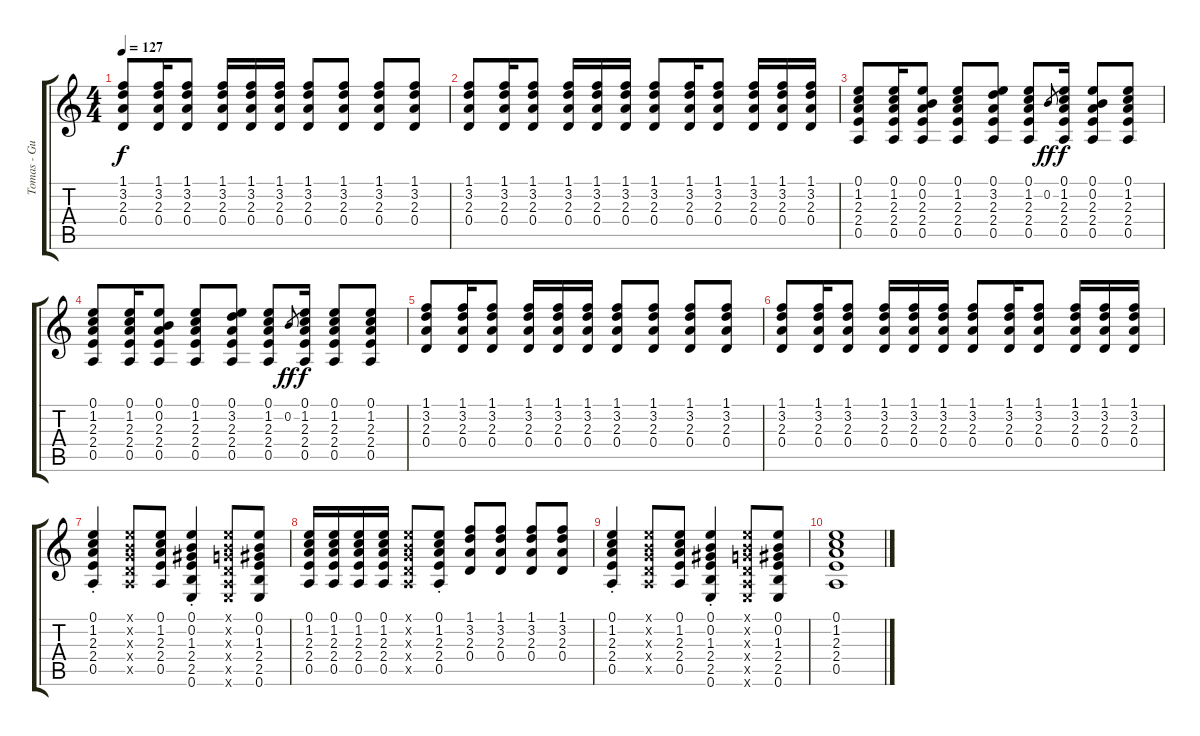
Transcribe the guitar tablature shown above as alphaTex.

\track ("Tomas - Guitar" "Tomas - Gu") {instrument acousticguitarnylon}
\staff {score tabs}
\tuning (E4 B3 G3 D3 A2 E2) {hide}
\ts (4 4)
\tempo 127
\clef g2
\ks c
(1.1 3.2 2.3 0.4).8{dy f} (1.1 3.2 2.3 0.4).16 (1.1 3.2 2.3 0.4).8 (1.1 3.2 2.3 0.4).16 (1.1 3.2 2.3 0.4).16 (1.1 3.2 2.3 0.4).16 (1.1 3.2 2.3 0.4).8 (1.1 3.2 2.3 0.4).8 (1.1 3.2 2.3 0.4).8 (1.1 3.2 2.3 0.4).8 |
(1.1 3.2 2.3 0.4).8 (1.1 3.2 2.3 0.4).16 (1.1 3.2 2.3 0.4).8 (1.1 3.2 2.3 0.4).16 (1.1 3.2 2.3 0.4).16 (1.1 3.2 2.3 0.4).16 (1.1 3.2 2.3 0.4).8 (1.1 3.2 2.3 0.4).16 (1.1 3.2 2.3 0.4).8 (1.1 3.2 2.3 0.4).16 (1.1 3.2 2.3 0.4).16 (1.1 3.2 2.3 0.4).16 |
(0.1 1.2 2.3 2.4 0.5).8 (0.1 1.2 2.3 2.4 0.5).16 (0.1 0.2 2.3 2.4 0.5).8 (0.1 1.2 2.3 2.4 0.5).8 (0.1 3.2 2.3 2.4 0.5).8 (0.1 1.2 2.3 2.4 0.5).8 0.2.8{gr dy ff} (0.1 1.2 2.3 2.4 0.5).16{dy f} (0.1 0.2 2.3 2.4 0.5).8 (0.1 1.2 2.3 2.4 0.5).8 |
(0.1 1.2 2.3 2.4 0.5).8 (0.1 1.2 2.3 2.4 0.5).16 (0.1 0.2 2.3 2.4 0.5).8 (0.1 1.2 2.3 2.4 0.5).8 (0.1 3.2 2.3 2.4 0.5).8 (0.1 1.2 2.3 2.4 0.5).8 0.2.8{gr dy ff} (0.1 1.2 2.3 2.4 0.5).16{dy f} (0.1 1.2 2.3 2.4 0.5).8 (0.1 1.2 2.3 2.4 0.5).8 |
(1.1 3.2 2.3 0.4).8 (1.1 3.2 2.3 0.4).16 (1.1 3.2 2.3 0.4).8 (1.1 3.2 2.3 0.4).16 (1.1 3.2 2.3 0.4).16 (1.1 3.2 2.3 0.4).16 (1.1 3.2 2.3 0.4).8 (1.1 3.2 2.3 0.4).8 (1.1 3.2 2.3 0.4).8 (1.1 3.2 2.3 0.4).8 |
(1.1 3.2 2.3 0.4).8 (1.1 3.2 2.3 0.4).16 (1.1 3.2 2.3 0.4).8 (1.1 3.2 2.3 0.4).16 (1.1 3.2 2.3 0.4).16 (1.1 3.2 2.3 0.4).16 (1.1 3.2 2.3 0.4).8 (1.1 3.2 2.3 0.4).16 (1.1 3.2 2.3 0.4).8 (1.1 3.2 2.3 0.4).16 (1.1 3.2 2.3 0.4).16 (1.1 3.2 2.3 0.4).16 |
(0.1{st} 1.2{st} 2.3{st} 2.4{st} 0.5{st}).4{instrument acousticguitarnylon} (0.1{x} 0.2{x} 0.3{x} 0.4{x} 0.5{x}).8 (0.1 1.2 2.3 2.4 0.5).8 (0.1{st} 0.2{st} 1.3{st} 2.4{st} 2.5{st} 0.6{st}).4 (0.1{x} 0.2{x} 0.3{x} 0.4{x} 0.5{x} 0.6{x}).8 (0.1 0.2 1.3 2.4 2.5 0.6).8 |
(0.1 1.2 2.3 2.4 0.5).16 (0.1 1.2 2.3 2.4 0.5).16 (0.1 1.2 2.3 2.4 0.5).16 (0.1 1.2 2.3 2.4 0.5).16 (0.1{x} 0.2{x} 0.3{x} 0.4{x} 0.5{x}).8 (0.1{st} 1.2{st} 2.3{st} 2.4{st} 0.5{st}).8 (1.1 3.2 2.3 0.4).8 (1.1 3.2 2.3 0.4).8 (1.1 3.2 2.3 0.4).8 (1.1 3.2 2.3 0.4).8 |
(0.1{st} 1.2{st} 2.3{st} 2.4{st} 0.5{st}).4 (0.1{x} 0.2{x} 0.3{x} 0.4{x} 0.5{x}).8 (0.1 1.2 2.3 2.4 0.5).8 (0.1{st} 0.2{st} 1.3{st} 2.4{st} 2.5{st} 0.6{st}).4 (0.1{x} 0.2{x} 0.3{x} 0.4{x} 0.5{x} 0.6{x}).8 (0.1 0.2 1.3 2.4 2.5 0.6).8 |
(0.1 1.2 2.3 2.4 0.5).1
